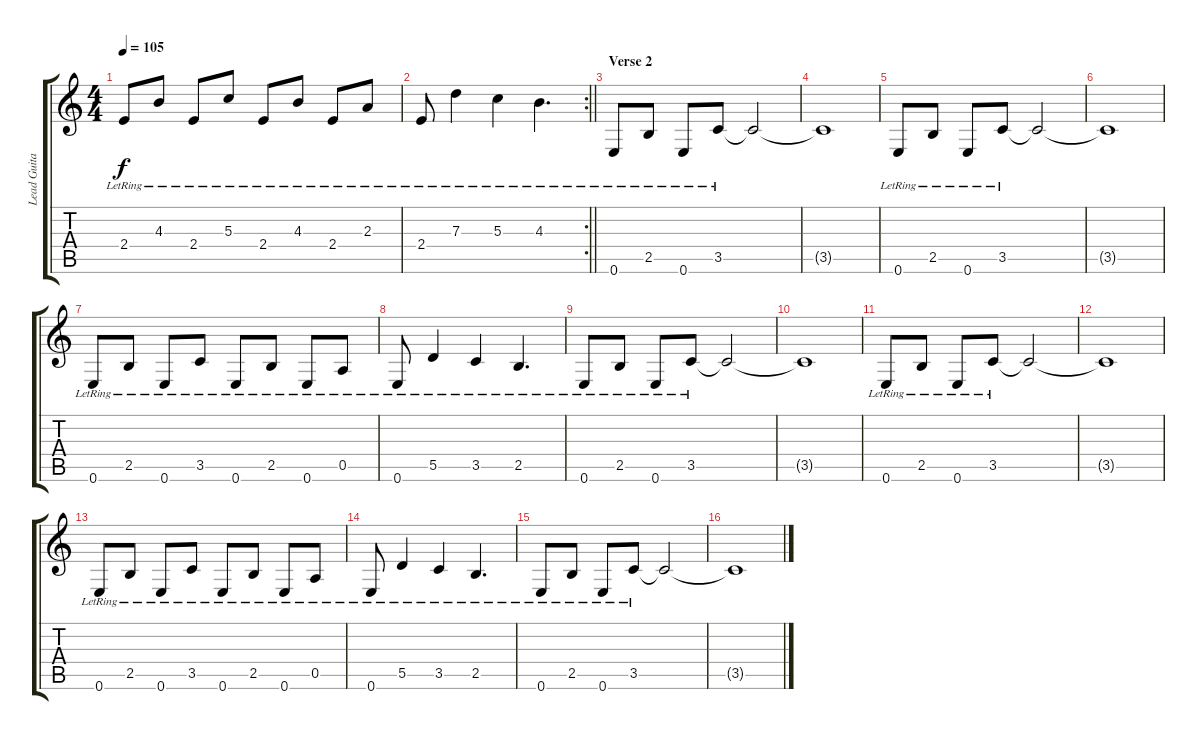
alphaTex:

\track ("Lead Guitar" "Lead Guita") {instrument overdrivenguitar}
\staff {score tabs}
\tuning (E4 B3 G3 D3 A2 E2) {hide}
\ts (4 4)
\tempo 105
\clef g2
\ks c
2.4{lr}.8{dy f} 4.3{lr}.8 2.4{lr}.8 5.3{lr}.8 2.4{lr}.8 4.3{lr}.8 2.4{lr}.8 2.3{lr}.8 |
\rc 2
\barLineRight lightlight
2.4{lr}.8 7.3{lr}.4 5.3{lr}.4 4.3{lr}.4{d} |
\section ("" "Verse 2")
0.6{lr}.8 2.5{lr}.8 0.6{lr}.8 3.5{lr}.8 3.5{t}.2 |
3.5{t}.1 |
0.6{lr}.8 2.5{lr}.8 0.6{lr}.8 3.5{lr}.8 3.5{t}.2 |
3.5{t}.1 |
0.6{lr}.8 2.5{lr}.8 0.6{lr}.8 3.5{lr}.8 0.6{lr}.8 2.5{lr}.8 0.6{lr}.8 0.5{lr}.8 |
0.6{lr}.8 5.5{lr}.4 3.5{lr}.4 2.5{lr}.4{d} |
0.6{lr}.8 2.5{lr}.8 0.6{lr}.8 3.5{lr}.8 3.5{t}.2 |
3.5{t}.1 |
0.6{lr}.8 2.5{lr}.8 0.6{lr}.8 3.5{lr}.8 3.5{t}.2 |
3.5{t}.1 |
0.6{lr}.8 2.5{lr}.8 0.6{lr}.8 3.5{lr}.8 0.6{lr}.8 2.5{lr}.8 0.6{lr}.8 0.5{lr}.8 |
0.6{lr}.8 5.5{lr}.4 3.5{lr}.4 2.5{lr}.4{d} |
0.6{lr}.8 2.5{lr}.8 0.6{lr}.8 3.5{lr}.8 3.5{t}.2 |
3.5{t}.1
